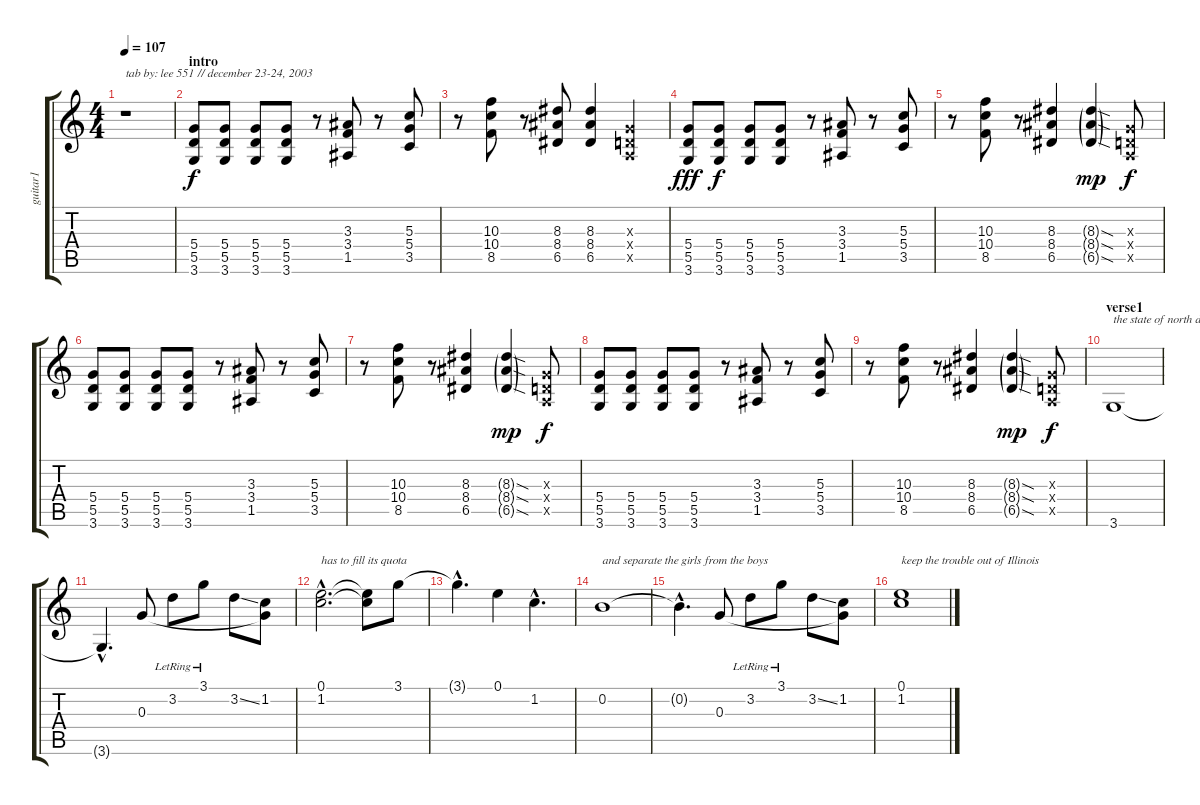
\track ("guitar1" "guitar1") {instrument distortionguitar}
\staff {score tabs}
\tuning (E4 B3 G3 D3 A2 E2) {hide}
\ts (4 4)
\tempo 107
\clef g2
\ks c
r.1{txt "tab by: lee 551 // december 23-24, 2003" dy f instrument distortionguitar} |
\section ("" "intro")
(5.4 5.5 3.6).8 (5.4 5.5 3.6).8 (5.4 5.5 3.6).8 (5.4 5.5 3.6).8 r.8 (3.3 3.4 1.5).8 r.8 (5.3 5.4 3.5).8 |
r.8 (10.3 10.4 8.5).8 r.8 (8.3 8.4 6.5).8 (8.3 8.4 6.5).4 (0.3{x} 0.4{x} 0.5{x}).4 |
(5.4 5.5 3.6).8{dy fff} (5.4 5.5 3.6).8{dy f} (5.4 5.5 3.6).8 (5.4 5.5 3.6).8 r.8 (3.3 3.4 1.5).8 r.8 (5.3 5.4 3.5).8 |
r.8 (10.3 10.4 8.5).8 r.8 (8.3 8.4 6.5).4 (8.3{sod g} 8.4{sod g} 6.5{sod g}).4{dy mp} (0.3{x} 0.4{x} 0.5{x}).8{dy f} |
(5.4 5.5 3.6).8 (5.4 5.5 3.6).8 (5.4 5.5 3.6).8 (5.4 5.5 3.6).8 r.8 (3.3 3.4 1.5).8 r.8 (5.3 5.4 3.5).8 |
r.8 (10.3 10.4 8.5).8 r.8 (8.3 8.4 6.5).4 (8.3{sod g} 8.4{sod g} 6.5{sod g}).4{dy mp} (0.3{x} 0.4{x} 0.5{x}).8{dy f} |
(5.4 5.5 3.6).8 (5.4 5.5 3.6).8 (5.4 5.5 3.6).8 (5.4 5.5 3.6).8 r.8 (3.3 3.4 1.5).8 r.8 (5.3 5.4 3.5).8 |
r.8 (10.3 10.4 8.5).8 r.8 (8.3 8.4 6.5).4 (8.3{sod g} 8.4{sod g} 6.5{sod g}).4{dy mp} (0.3{x} 0.4{x} 0.5{x}).8{dy f} |
\section ("" "verse1")
3.6.1{txt "the state of north dakota"} |
3.6{hac t}.4{d} 0.3.8 3.2{lr}.8 3.1{lr}.8 3.2{ss}.8 (1.2 0.3{t}).8 |
(0.1{hac} 1.2{hac}).2{d txt "has to fill its quota"} (0.1{t} 1.2{t}).8 3.1.8 |
3.1{hac t}.4{d} 0.1.4 1.2{hac}.4{d} |
0.2.1{txt "and separate the girls from the boys"} |
0.2{hac t}.4{d} 0.3.8 3.2{lr}.8 3.1{lr}.8 3.2{ss}.8 (1.2 0.3{t}).8 |
(0.1 1.2).1{txt "keep the trouble out of Illinois"}
